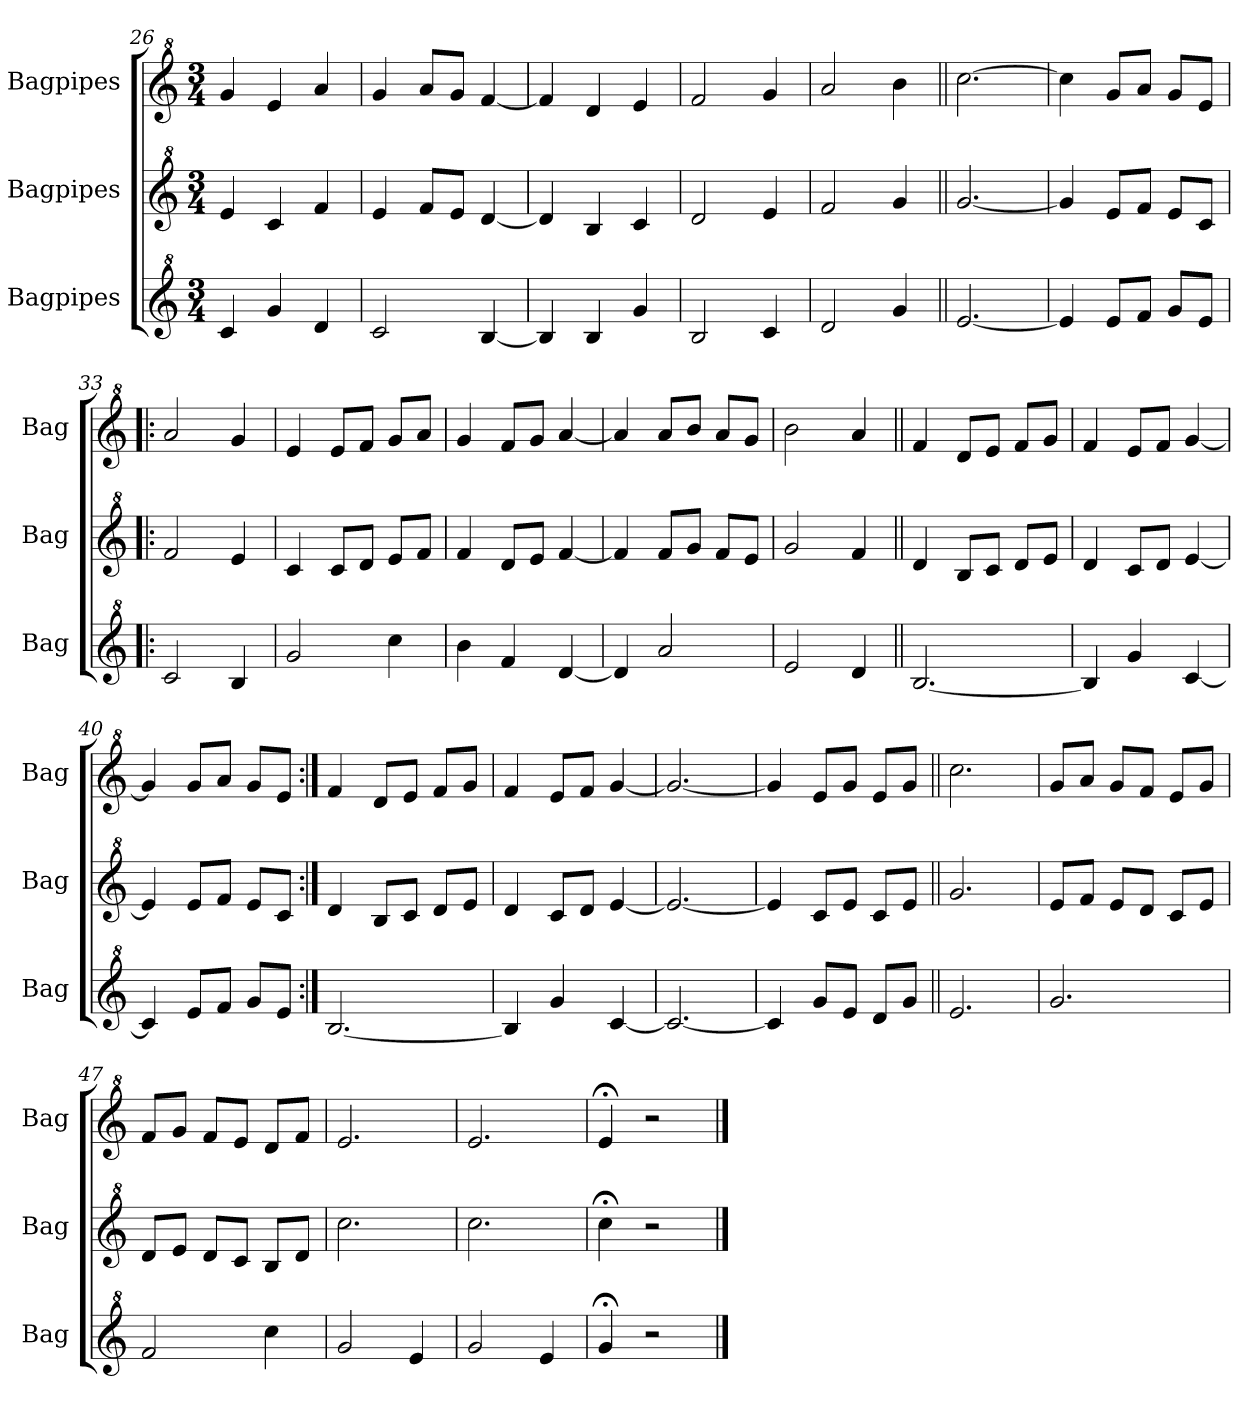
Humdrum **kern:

**kern	**kern	**kern
*part3	*part2	*part1
*staff3	*staff2	*staff1
*I"Bagpipes	*I"Bagpipes	*I"Bagpipes
*I'Bag	*I'Bag	*I'Bag
*clefG^2	*clefG^2	*clefG^2
*k[]	*k[]	*k[]
*C:	*C:	*C:
*M3/4	*M3/4	*M3/4
=26	=26	=26
4cc/	4ee/	4gg/
4gg/	4cc/	4ee/
4dd/	4ff/	4aa/
=27	=27	=27
2cc/	4ee/	4gg/
.	8ff/L	8aa/L
.	8ee/J	8gg/J
[4b/	[4dd/	[4ff/
=28	=28	=28
4b/]	4dd/]	4ff/]
4b/	4b/	4dd/
4gg/	4cc/	4ee/
=29	=29	=29
2b/	2dd/	2ff/
4cc/	4ee/	4gg/
=30	=30	=30
2dd/	2ff/	2aa/
4gg/	4gg/	4bb\
=31||	=31||	=31||
[2.ee/	[2.gg/	[2.ccc\
=32	=32	=32
4ee/]	4gg/]	4ccc\]
8ee/L	8ee/L	8gg/L
8ff/J	8ff/J	8aa/J
8gg/L	8ee/L	8gg/L
8ee/J	8cc/J	8ee/J
!!LO:LB:g=z
=33!|:	=33!|:	=33!|:
2cc/	2ff/	2aa/
4b/	4ee/	4gg/
=34	=34	=34
2gg/	4cc/	4ee/
.	8cc/L	8ee/L
.	8dd/J	8ff/J
4ccc\	8ee/L	8gg/L
.	8ff/J	8aa/J
=35	=35	=35
4bb\	4ff/	4gg/
4ff/	8dd/L	8ff/L
.	8ee/J	8gg/J
[4dd/	[4ff/	[4aa/
=36	=36	=36
4dd/]	4ff/]	4aa/]
2aa/	8ff/L	8aa/L
.	8gg/J	8bb/J
.	8ff/L	8aa/L
.	8ee/J	8gg/J
=37	=37	=37
2ee/	2gg/	2bb\
4dd/	4ff/	4aa/
=38||	=38||	=38||
[2.b/	4dd/	4ff/
.	8b/L	8dd/L
.	8cc/J	8ee/J
.	8dd/L	8ff/L
.	8ee/J	8gg/J
=39	=39	=39
4b/]	4dd/	4ff/
4gg/	8cc/L	8ee/L
.	8dd/J	8ff/J
[4cc/	[4ee/	[4gg/
=40	=40	=40
4cc/]	4ee/]	4gg/]
8ee/L	8ee/L	8gg/L
8ff/J	8ff/J	8aa/J
8gg/L	8ee/L	8gg/L
8ee/J	8cc/J	8ee/J
=41:|!	=41:|!	=41:|!
[2.b/	4dd/	4ff/
.	8b/L	8dd/L
.	8cc/J	8ee/J
.	8dd/L	8ff/L
.	8ee/J	8gg/J
=42	=42	=42
4b/]	4dd/	4ff/
4gg/	8cc/L	8ee/L
.	8dd/J	8ff/J
[4cc/	[4ee/	[4gg/
!!LO:PB:g=z
=43	=43	=43
2.cc/_	2.ee/_	2.gg/_
=44	=44	=44
4cc/]	4ee/]	4gg/]
8gg/L	8cc/L	8ee/L
8ee/J	8ee/J	8gg/J
8dd/L	8cc/L	8ee/L
8gg/J	8ee/J	8gg/J
=45||	=45||	=45||
2.ee/	2.gg/	2.ccc\
=46	=46	=46
2.gg/	8ee/L	8gg/L
.	8ff/J	8aa/J
.	8ee/L	8gg/L
.	8dd/J	8ff/J
.	8cc/L	8ee/L
.	8ee/J	8gg/J
=47	=47	=47
2ff/	8dd/L	8ff/L
.	8ee/J	8gg/J
.	8dd/L	8ff/L
.	8cc/J	8ee/J
4ccc\	8b/L	8dd/L
.	8dd/J	8ff/J
=48	=48	=48
2gg/	2.ccc\	2.ee/
4ee/	.	.
=49	=49	=49
2gg/	2.ccc\	2.ee/
4ee/	.	.
=50	=50	=50
4gg;</	4ccc;<\	4ee;</
2r	2r	2r
==	==	==
*-	*-	*-
